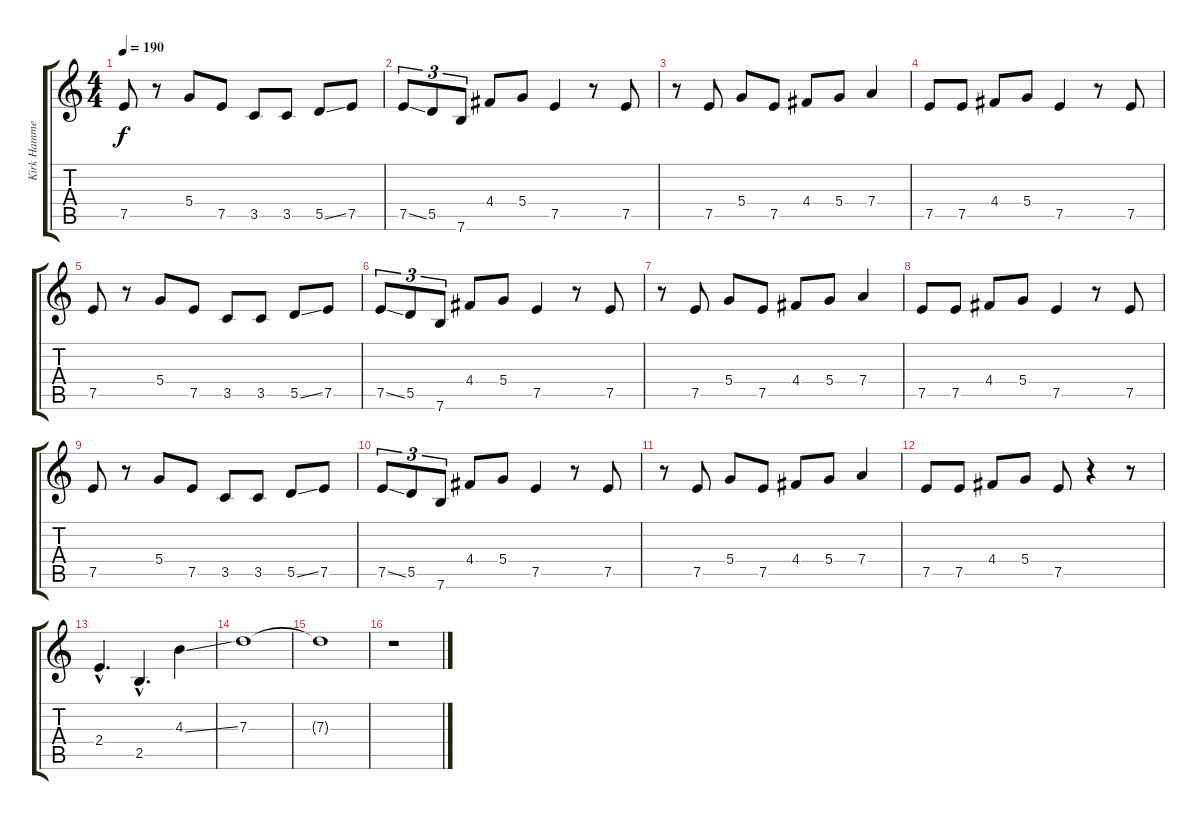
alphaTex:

\track ("Kirk Hammett" "Kirk Hamme") {instrument overdrivenguitar}
\staff {score tabs}
\tuning (E4 B3 G3 D3 A2 E2) {hide}
\ts (4 4)
\tempo 190
\clef g2
\ks c
7.5.8{dy f} r.8 5.4.8 7.5.8 3.5.8 3.5.8 5.5{ss}.8 7.5.8 |
7.5{ss}.8{tu (3 2)} 5.5.8{tu (3 2)} 7.6.8{tu (3 2)} 4.4.8 5.4.8 7.5.4 r.8 7.5.8 |
r.8 7.5.8 5.4.8 7.5.8 4.4.8 5.4.8 7.4.4 |
7.5.8 7.5.8 4.4.8 5.4.8 7.5.4 r.8 7.5.8 |
7.5.8 r.8 5.4.8 7.5.8 3.5.8 3.5.8 5.5{ss}.8 7.5.8 |
7.5{ss}.8{tu (3 2)} 5.5.8{tu (3 2)} 7.6.8{tu (3 2)} 4.4.8 5.4.8 7.5.4 r.8 7.5.8 |
r.8 7.5.8 5.4.8 7.5.8 4.4.8 5.4.8 7.4.4 |
7.5.8 7.5.8 4.4.8 5.4.8 7.5.4 r.8 7.5.8 |
7.5.8 r.8 5.4.8 7.5.8 3.5.8 3.5.8 5.5{ss}.8 7.5.8 |
7.5{ss}.8{tu (3 2)} 5.5.8{tu (3 2)} 7.6.8{tu (3 2)} 4.4.8 5.4.8 7.5.4 r.8 7.5.8 |
r.8 7.5.8 5.4.8 7.5.8 4.4.8 5.4.8 7.4.4 |
7.5.8 7.5.8 4.4.8 5.4.8 7.5.8 r.4 r.8 |
2.4{hac}.4{d} 2.5{hac}.4{d} 4.3{ss}.4 |
7.3.1 |
7.3{t}.1 |
r.1
